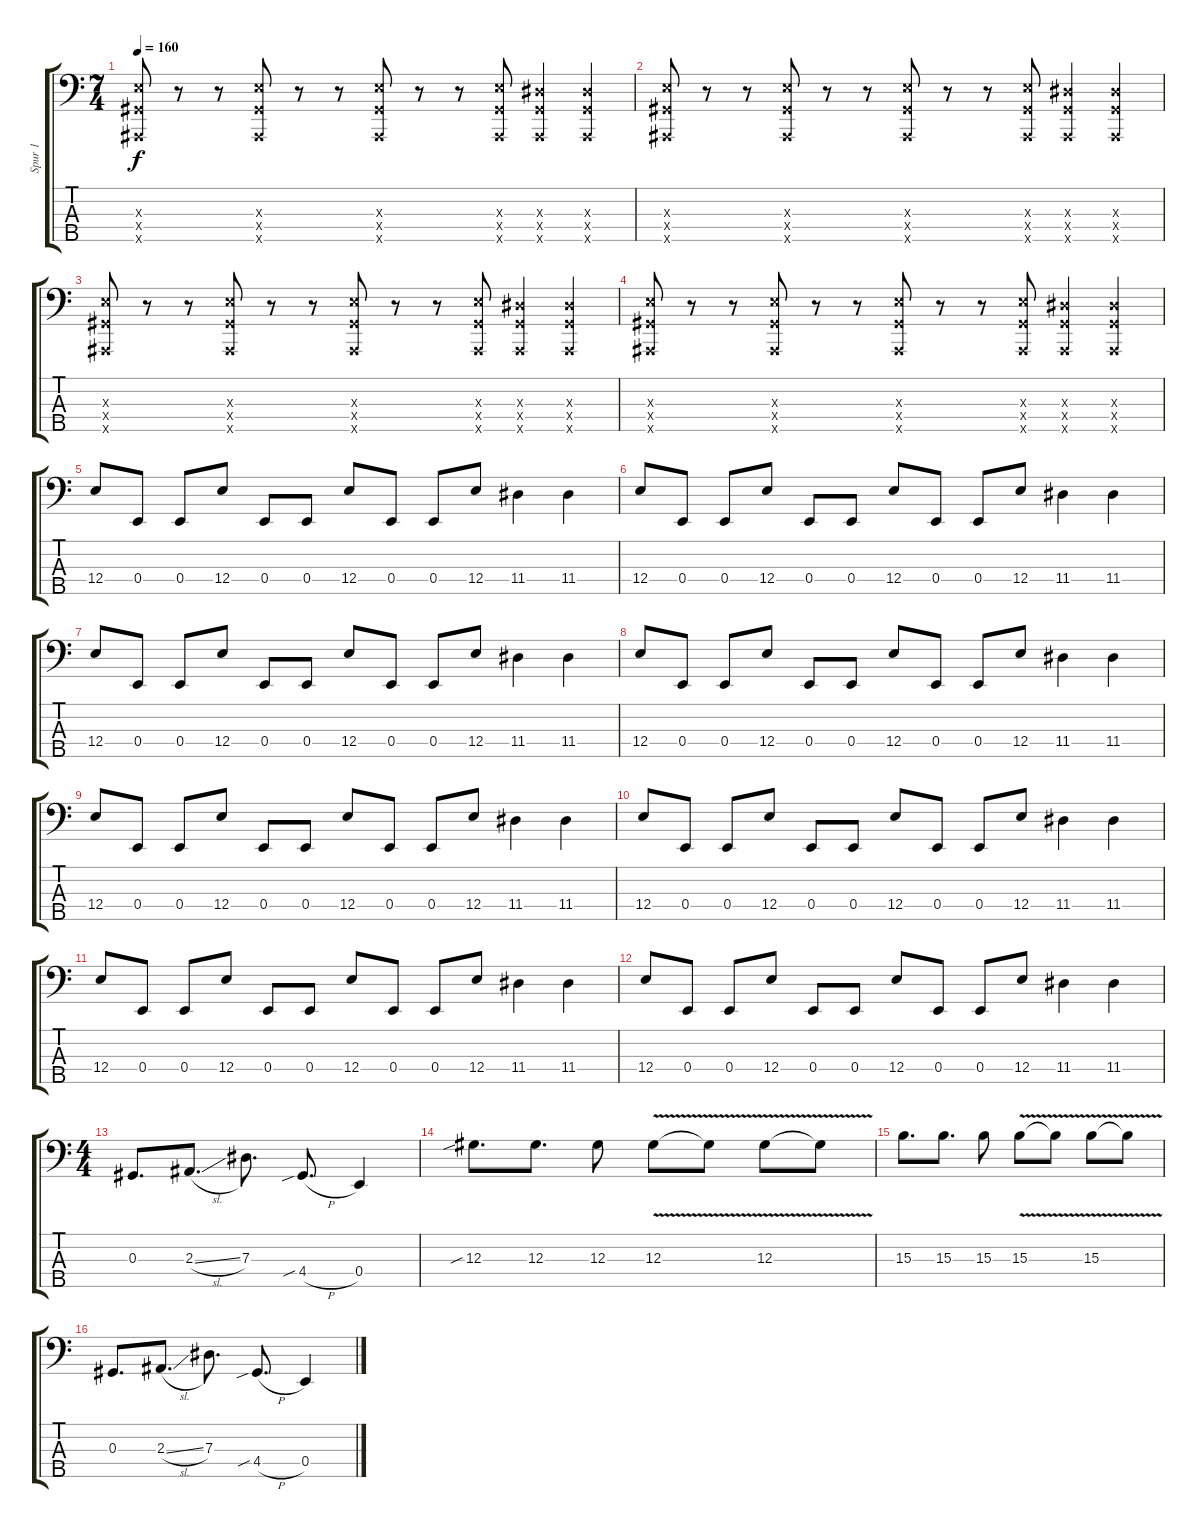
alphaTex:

\track ("Spur 1" "Spur 1") {instrument slapbass2}
\staff {score tabs}
\tuning (Gb2 Db2 Ab1 E1 Bb0) {hide}
\ts (7 4)
\tempo 160
\clef f4
\ks c
(0.3{x} 12.4{x} 0.5{x}).8{dy f instrument slapbass2} r.8 r.8 (0.3{x} 12.4{x} 0.5{x}).8 r.8 r.8 (0.3{x} 12.4{x} 0.5{x}).8 r.8 r.8 (0.3{x} 12.4{x} 0.5{x}).8 (0.3{x} 11.4{x} 0.5{x}).4 (0.3{x} 11.4{x} 0.5{x}).4 |
(0.3{x} 12.4{x} 0.5{x}).8 r.8 r.8 (0.3{x} 12.4{x} 0.5{x}).8 r.8 r.8 (0.3{x} 12.4{x} 0.5{x}).8 r.8 r.8 (0.3{x} 12.4{x} 0.5{x}).8 (0.3{x} 11.4{x} 0.5{x}).4 (0.3{x} 11.4{x} 0.5{x}).4 |
(0.3{x} 12.4{x} 0.5{x}).8 r.8 r.8 (0.3{x} 12.4{x} 0.5{x}).8 r.8 r.8 (0.3{x} 12.4{x} 0.5{x}).8 r.8 r.8 (0.3{x} 12.4{x} 0.5{x}).8 (0.3{x} 11.4{x} 0.5{x}).4 (0.3{x} 11.4{x} 0.5{x}).4 |
(0.3{x} 12.4{x} 0.5{x}).8 r.8 r.8 (0.3{x} 12.4{x} 0.5{x}).8 r.8 r.8 (0.3{x} 12.4{x} 0.5{x}).8 r.8 r.8 (0.3{x} 12.4{x} 0.5{x}).8 (0.3{x} 11.4{x} 0.5{x}).4 (0.3{x} 11.4{x} 0.5{x}).4 |
12.4.8 0.4.8 0.4.8 12.4.8 0.4.8 0.4.8 12.4.8 0.4.8 0.4.8 12.4.8 11.4.4 11.4.4 |
12.4.8 0.4.8 0.4.8 12.4.8 0.4.8 0.4.8 12.4.8 0.4.8 0.4.8 12.4.8 11.4.4 11.4.4 |
12.4.8 0.4.8 0.4.8 12.4.8 0.4.8 0.4.8 12.4.8 0.4.8 0.4.8 12.4.8 11.4.4 11.4.4 |
12.4.8 0.4.8 0.4.8 12.4.8 0.4.8 0.4.8 12.4.8 0.4.8 0.4.8 12.4.8 11.4.4 11.4.4 |
12.4.8 0.4.8 0.4.8 12.4.8 0.4.8 0.4.8 12.4.8 0.4.8 0.4.8 12.4.8 11.4.4 11.4.4 |
12.4.8 0.4.8 0.4.8 12.4.8 0.4.8 0.4.8 12.4.8 0.4.8 0.4.8 12.4.8 11.4.4 11.4.4 |
12.4.8 0.4.8 0.4.8 12.4.8 0.4.8 0.4.8 12.4.8 0.4.8 0.4.8 12.4.8 11.4.4 11.4.4 |
12.4.8 0.4.8 0.4.8 12.4.8 0.4.8 0.4.8 12.4.8 0.4.8 0.4.8 12.4.8 11.4.4 11.4.4 |
\ts (4 4)
0.3.8{d} 2.3{sl}.8{d} 7.3.8{d} 4.4{sib h}.8{d} 0.4.4 |
12.3{sib}.8{d} 12.3.8{d} 12.3.8 12.3{v}.8 12.3{t}.8 12.3{v}.8 12.3{t}.8 |
15.3.8{d} 15.3.8{d} 15.3.8 15.3{v}.8 15.3{t}.8 15.3{v}.8 15.3{t}.8 |
0.3.8{d} 2.3{sl}.8{d} 7.3.8{d} 4.4{sib h}.8{d} 0.4.4
